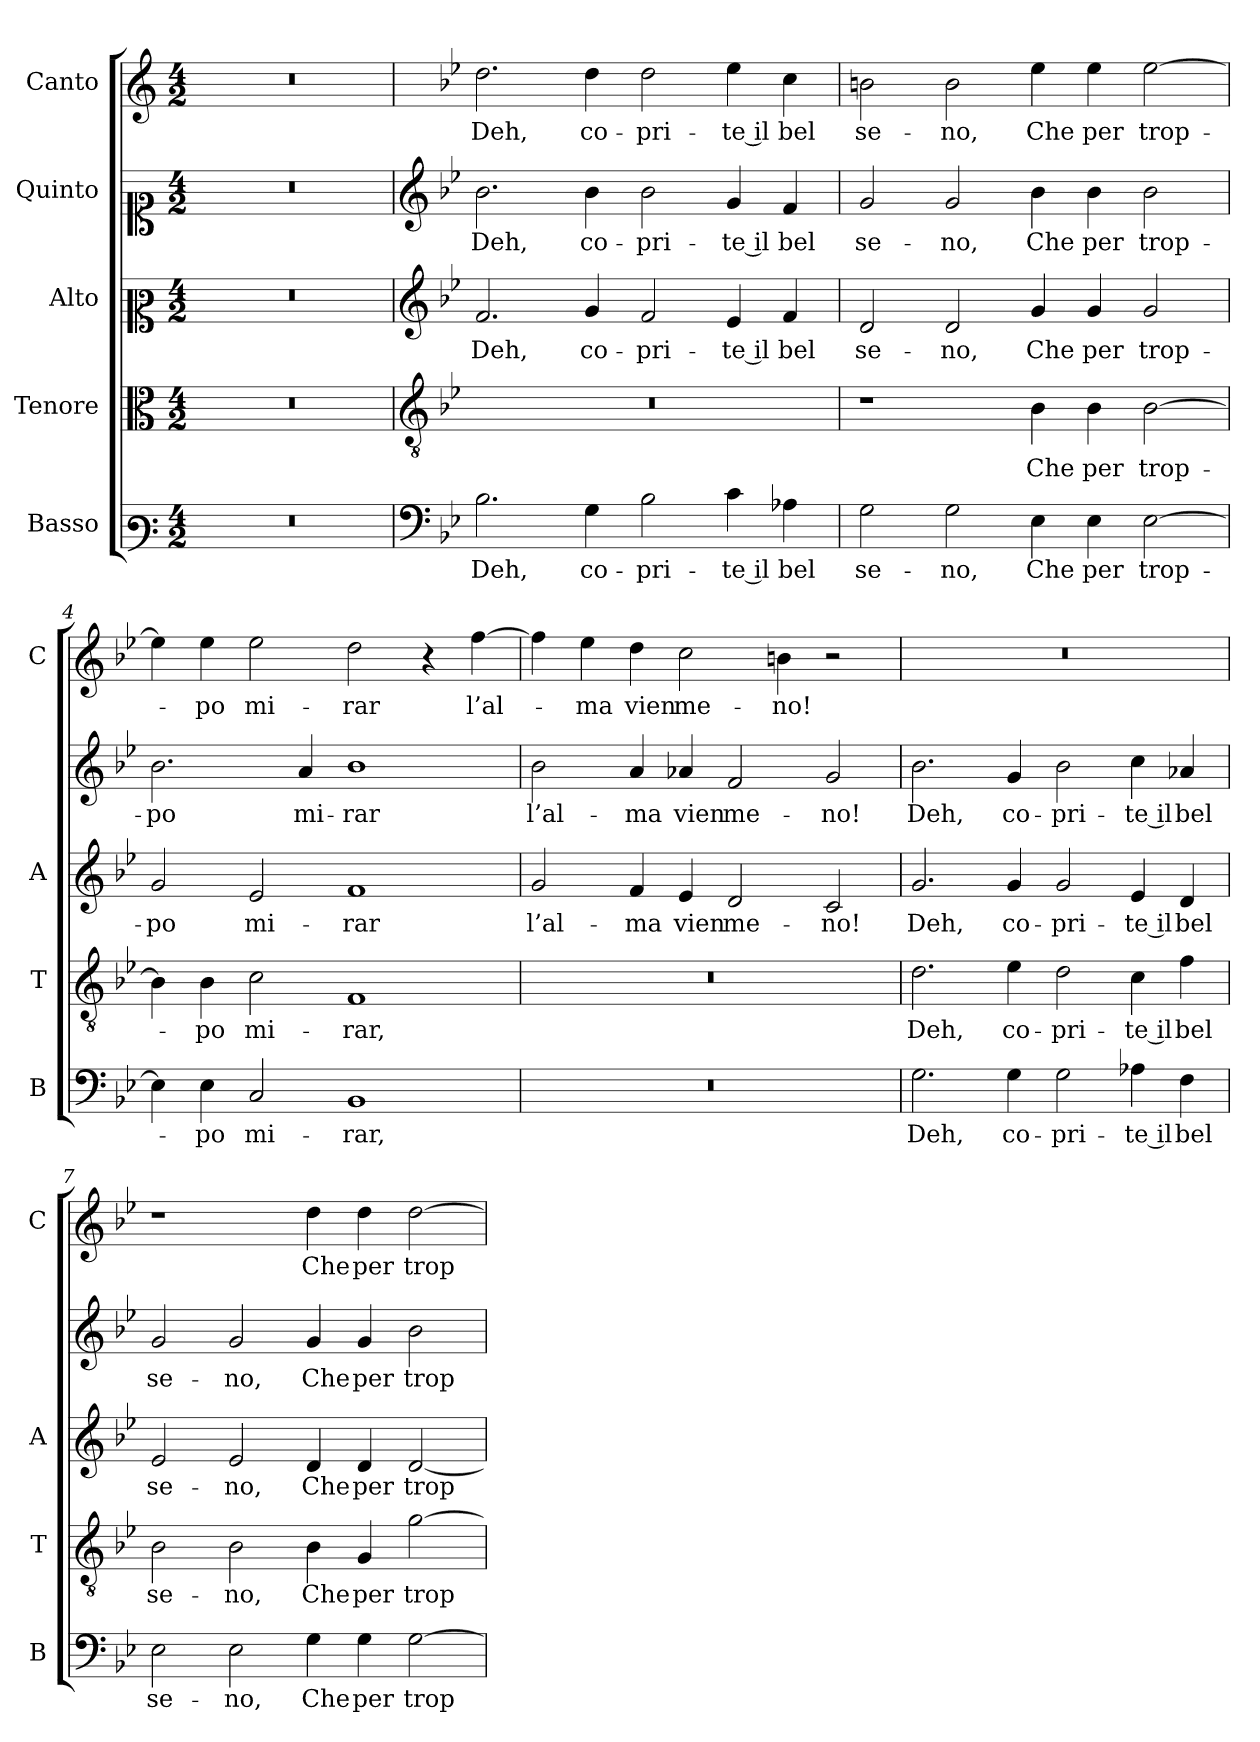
**kern	**text	**kern	**text	**kern	**text	**kern	**text	**kern	**text
*part5	*part5	*part4	*part4	*part3	*part3	*part2	*part2	*part1	*part1
*staff5	*staff5	*staff4	*staff4	*staff3	*staff3	*staff2	*staff2	*staff1	*staff1
*I"Basso	*	*I"Tenore	*	*I"Alto	*	*I"Quinto	*	*I"Canto	*
*I'B	*	*I'T	*	*I'A	*	*	*	*I'C	*
*clefF3	*	*clefC3	*	*clefC2	*	*clefC1	*	*clefG2	*
*k[]	*	*k[]	*	*k[]	*	*k[]	*	*k[]	*
*C:	*	*C:	*	*C:	*	*C:	*	*C:	*
*M4/2	*	*M4/2	*	*M4/2	*	*M4/2	*	*M4/2	*
=1	=1	=1	=1	=1	=1	=1	=1	=1	=1
0r	.	0r	.	0r	.	0r	.	0r	.
=2	=2	=2	=2	=2	=2	=2	=2	=2	=2
*clefF4	*	*clefGv2	*	*clefG2	*	*clefG2	*	*	*
*k[b-e-]	*	*k[b-e-]	*	*k[b-e-]	*	*k[b-e-]	*	*k[b-e-]	*
*B-:	*	*B-:	*	*B-:	*	*B-:	*	*B-:	*
!	!LO:LY:b	!	!	!	!LO:LY:b	!	!LO:LY:b	!	!LO:LY:b
2.B-\	Deh,	0r	.	2.f/	Deh,	2.b-\	Deh,	2.dd\	Deh,
!	!LO:LY:b	!	!	!	!LO:LY:b	!	!LO:LY:b	!	!LO:LY:b
4G\	co-	.	.	4g/	co-	4b-\	co-	4dd\	co-
!	!LO:LY:b	!	!	!	!LO:LY:b	!	!LO:LY:b	!	!LO:LY:b
2B-\	-pri-	.	.	2f/	-pri-	2b-\	-pri-	2dd\	-pri-
!	!LO:LY:b	!	!	!	!LO:LY:b	!	!LO:LY:b	!	!LO:LY:b
4c\	-te il	.	.	4e-/	-te il	4g/	-te il	4ee-\	-te il
!	!LO:LY:b	!	!	!	!LO:LY:b	!	!LO:LY:b	!	!LO:LY:b
4A-X\	bel	.	.	4f/	bel	4f/	bel	4cc\	bel
=3	=3	=3	=3	=3	=3	=3	=3	=3	=3
!	!LO:LY:b	!	!	!	!LO:LY:b	!	!LO:LY:b	!	!LO:LY:b
2G\	se-	1r	.	2d/	se-	2g/	se-	2bn\	se-
!	!LO:LY:b	!	!	!	!LO:LY:b	!	!LO:LY:b	!	!LO:LY:b
2G\	-no,	.	.	2d/	-no,	2g/	-no,	2b\	-no,
!	!LO:LY:b	!	!LO:LY:b	!	!LO:LY:b	!	!LO:LY:b	!	!LO:LY:b
4E-\	Che	4B-\	Che	4g/	Che	4b-\	Che	4ee-\	Che
!	!LO:LY:b	!	!LO:LY:b	!	!LO:LY:b	!	!LO:LY:b	!	!LO:LY:b
4E-\	per	4B-\	per	4g/	per	4b-\	per	4ee-\	per
!	!LO:LY:b	!	!LO:LY:b	!	!LO:LY:b	!	!LO:LY:b	!	!LO:LY:b
[2E-\	trop-	[2B-\	trop-	2g/	trop-	2b-\	trop-	[2ee-\	trop-
=4	=4	=4	=4	=4	=4	=4	=4	=4	=4
!	!	!	!	!	!LO:LY:b	!	!LO:LY:b	!	!
4E-\]	.	4B-\]	.	2g/	-po	2.b-\	-po	4ee-\]	.
!	!LO:LY:b	!	!LO:LY:b	!	!	!	!	!	!LO:LY:b
4E-\	-po	4B-\	-po	.	.	.	.	4ee-\	-po
!	!LO:LY:b	!	!LO:LY:b	!	!LO:LY:b	!	!	!	!LO:LY:b
2C/	mi-	2c\	mi-	2e-/	mi-	.	.	2ee-\	mi-
!	!	!	!	!	!	!	!LO:LY:b	!	!
.	.	.	.	.	.	4a/	mi-	.	.
!	!LO:LY:b	!	!LO:LY:b	!	!LO:LY:b	!	!LO:LY:b	!	!LO:LY:b
1BB-	-rar,	1F	-rar,	1f	-rar	1b-	-rar	2dd\	-rar
.	.	.	.	.	.	.	.	4r	.
!	!	!	!	!	!	!	!	!	!LO:LY:b
.	.	.	.	.	.	.	.	[4ff\	l’al-
!!LO:LB:g=z
=5	=5	=5	=5	=5	=5	=5	=5	=5	=5
!	!	!	!	!	!LO:LY:b	!	!LO:LY:b	!	!
0r	.	0r	.	2g/	l’al-	2b-\	l’al-	4ff\]	.
!	!	!	!	!	!	!	!	!	!LO:LY:b
.	.	.	.	.	.	.	.	4ee-\	-ma
!	!	!	!	!	!LO:LY:b	!	!LO:LY:b	!	!LO:LY:b
.	.	.	.	4f/	-ma	4a/	-ma	4dd\	vien
!	!	!	!	!	!LO:LY:b	!	!LO:LY:b	!	!LO:LY:b
.	.	.	.	4e-/	vien	4a-X/	vien	2cc\	me-
!	!	!	!	!	!LO:LY:b	!	!LO:LY:b	!	!
.	.	.	.	2d/	me-	2f/	me-	.	.
!	!	!	!	!	!	!	!	!	!LO:LY:b
.	.	.	.	.	.	.	.	4bn\	-no!
!	!	!	!	!	!LO:LY:b	!	!LO:LY:b	!	!
.	.	.	.	2c/	-no!	2g/	-no!	2r	.
=6	=6	=6	=6	=6	=6	=6	=6	=6	=6
!	!LO:LY:b	!	!LO:LY:b	!	!LO:LY:b	!	!LO:LY:b	!	!
2.G\	Deh,	2.d\	Deh,	2.g/	Deh,	2.b-\	Deh,	0r	.
!	!LO:LY:b	!	!LO:LY:b	!	!LO:LY:b	!	!LO:LY:b	!	!
4G\	co-	4e-\	co-	4g/	co-	4g/	co-	.	.
!	!LO:LY:b	!	!LO:LY:b	!	!LO:LY:b	!	!LO:LY:b	!	!
2G\	-pri-	2d\	-pri-	2g/	-pri-	2b-\	-pri-	.	.
!	!LO:LY:b	!	!LO:LY:b	!	!LO:LY:b	!	!LO:LY:b	!	!
4A-X\	-te il	4c\	-te il	4e-/	-te il	4cc\	-te il	.	.
!	!LO:LY:b	!	!LO:LY:b	!	!LO:LY:b	!	!LO:LY:b	!	!
4F\	bel	4f\	bel	4d/	bel	4a-X/	bel	.	.
=7	=7	=7	=7	=7	=7	=7	=7	=7	=7
!	!LO:LY:b	!	!LO:LY:b	!	!LO:LY:b	!	!LO:LY:b	!	!
2E-\	se-	2B-\	se-	2e-/	se-	2g/	se-	1r	.
!	!LO:LY:b	!	!LO:LY:b	!	!LO:LY:b	!	!LO:LY:b	!	!
2E-\	-no,	2B-\	-no,	2e-/	-no,	2g/	-no,	.	.
!	!LO:LY:b	!	!LO:LY:b	!	!LO:LY:b	!	!LO:LY:b	!	!LO:LY:b
4G\	Che	4B-\	Che	4d/	Che	4g/	Che	4dd\	Che
!	!LO:LY:b	!	!LO:LY:b	!	!LO:LY:b	!	!LO:LY:b	!	!LO:LY:b
4G\	per	4G/	per	4d/	per	4g/	per	4dd\	per
!	!LO:LY:b	!	!LO:LY:b	!	!LO:LY:b	!	!LO:LY:b	!	!LO:LY:b
[2G\	trop-	[2g\	trop-	[2d/	trop-	2b-\	trop-	[2dd\	trop-
=	=	=	=	=	=	=	=	=	=
*-	*-	*-	*-	*-	*-	*-	*-	*-	*-
